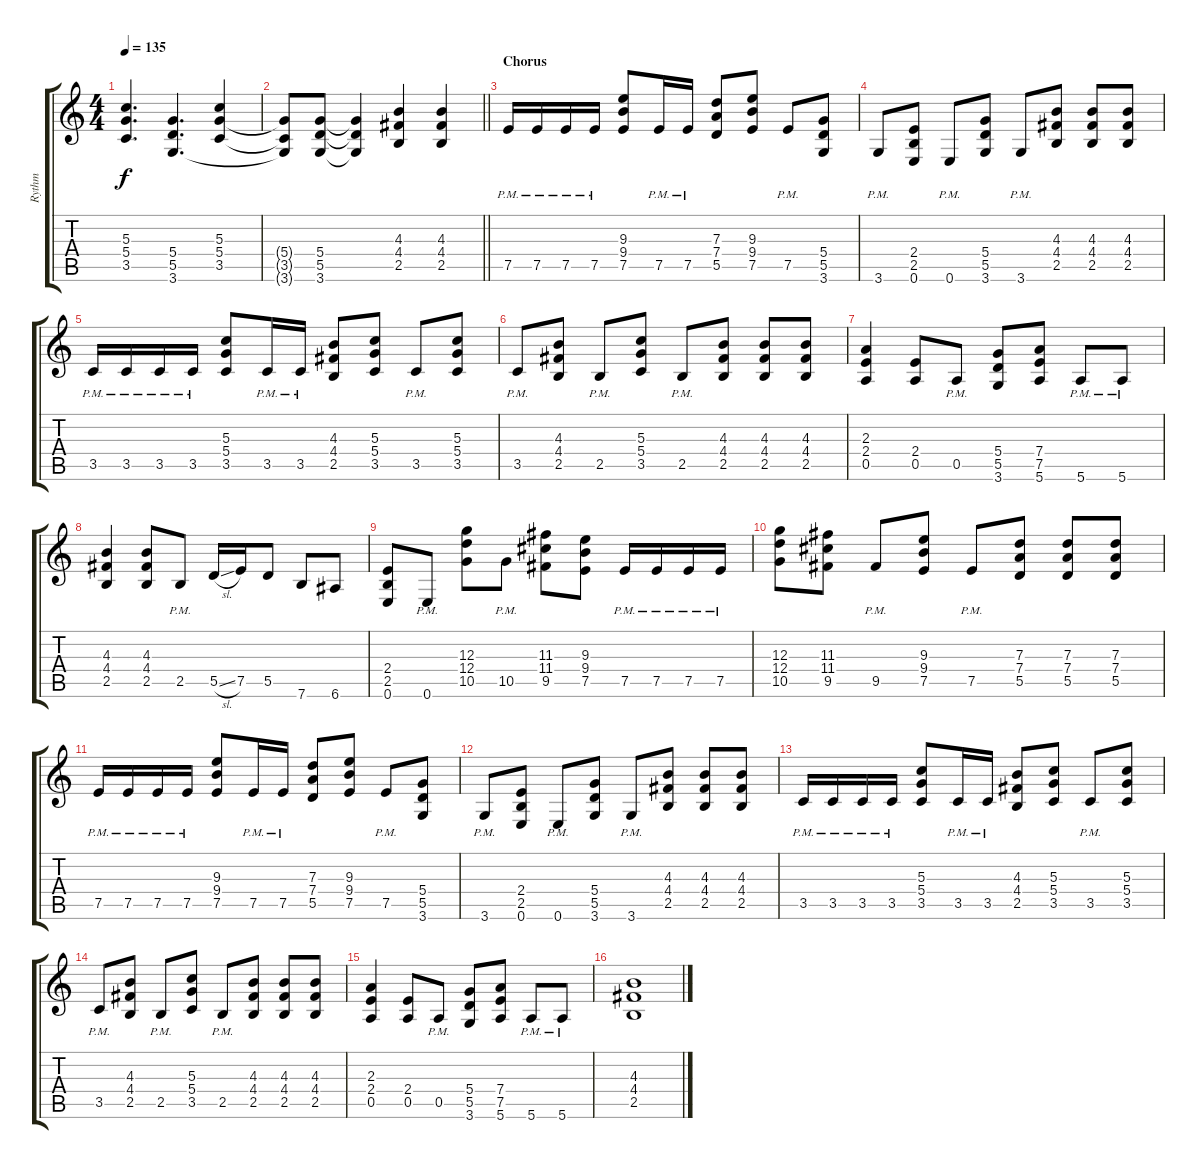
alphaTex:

\track ("Rythm" "Rythm") {instrument overdrivenguitar}
\staff {score tabs}
\tuning (E4 B3 G3 D3 A2 E2) {hide}
\ts (4 4)
\tempo 135
\clef g2
\ks c
(5.3 5.4 3.5).4{d dy f} (5.4 5.5 3.6).4{d} (5.3 5.4 3.5).4 |
\barLineRight lightlight
(5.4{t} 3.5{t} 3.6{t}).8 (5.4 5.5 3.6).8 (5.4{t} 5.5{t} 3.6{t}).4 (4.3 4.4 2.5).4 (4.3 4.4 2.5).4 |
\section ("" "Chorus")
7.5{pm}.16 7.5{pm}.16 7.5{pm}.16 7.5{pm}.16 (9.3 9.4 7.5).8 7.5{pm}.16 7.5{pm}.16 (7.3 7.4 5.5).8 (9.3 9.4 7.5).8 7.5{pm}.8 (5.4 5.5 3.6).8 |
3.6{pm}.8 (2.4 2.5 0.6).8 0.6{pm}.8 (5.4 5.5 3.6).8 3.6{pm}.8 (4.3 4.4 2.5).8 (4.3 4.4 2.5).8 (4.3 4.4 2.5).8 |
3.5{pm}.16 3.5{pm}.16 3.5{pm}.16 3.5{pm}.16 (5.3 5.4 3.5).8 3.5{pm}.16 3.5{pm}.16 (4.3 4.4 2.5).8 (5.3 5.4 3.5).8 3.5{pm}.8 (5.3 5.4 3.5).8 |
3.5{pm}.8 (4.3 4.4 2.5).8 2.5{pm}.8 (5.3 5.4 3.5).8 2.5{pm}.8 (4.3 4.4 2.5).8 (4.3 4.4 2.5).8 (4.3 4.4 2.5).8 |
(2.3 2.4 0.5).4 (2.4 0.5).8 0.5{pm}.8 (5.4 5.5 3.6).8 (7.4 7.5 5.6).8 5.6{pm}.8 5.6{pm}.8 |
(4.3 4.4 2.5).4 (4.3 4.4 2.5).8 2.5{pm}.8 5.5{sl}.16 7.5.16 5.5.8 7.6.8 6.6.8 |
(2.4 2.5 0.6).8 0.6{pm}.8 (12.3 12.4 10.5).8 10.5{pm}.8 (11.3 11.4 9.5).8 (9.3 9.4 7.5).8 7.5{pm}.16 7.5{pm}.16 7.5{pm}.16 7.5{pm}.16 |
(12.3 12.4 10.5).8 (11.3 11.4 9.5).8 9.5{pm}.8 (9.3 9.4 7.5).8 7.5{pm}.8 (7.3 7.4 5.5).8 (7.3 7.4 5.5).8 (7.3 7.4 5.5).8 |
7.5{pm}.16 7.5{pm}.16 7.5{pm}.16 7.5{pm}.16 (9.3 9.4 7.5).8 7.5{pm}.16 7.5{pm}.16 (7.3 7.4 5.5).8 (9.3 9.4 7.5).8 7.5{pm}.8 (5.4 5.5 3.6).8 |
3.6{pm}.8 (2.4 2.5 0.6).8 0.6{pm}.8 (5.4 5.5 3.6).8 3.6{pm}.8 (4.3 4.4 2.5).8 (4.3 4.4 2.5).8 (4.3 4.4 2.5).8 |
3.5{pm}.16 3.5{pm}.16 3.5{pm}.16 3.5{pm}.16 (5.3 5.4 3.5).8 3.5{pm}.16 3.5{pm}.16 (4.3 4.4 2.5).8 (5.3 5.4 3.5).8 3.5{pm}.8 (5.3 5.4 3.5).8 |
3.5{pm}.8 (4.3 4.4 2.5).8 2.5{pm}.8 (5.3 5.4 3.5).8 2.5{pm}.8 (4.3 4.4 2.5).8 (4.3 4.4 2.5).8 (4.3 4.4 2.5).8 |
(2.3 2.4 0.5).4 (2.4 0.5).8 0.5{pm}.8 (5.4 5.5 3.6).8 (7.4 7.5 5.6).8 5.6{pm}.8 5.6{pm}.8 |
(4.3 4.4 2.5).1
